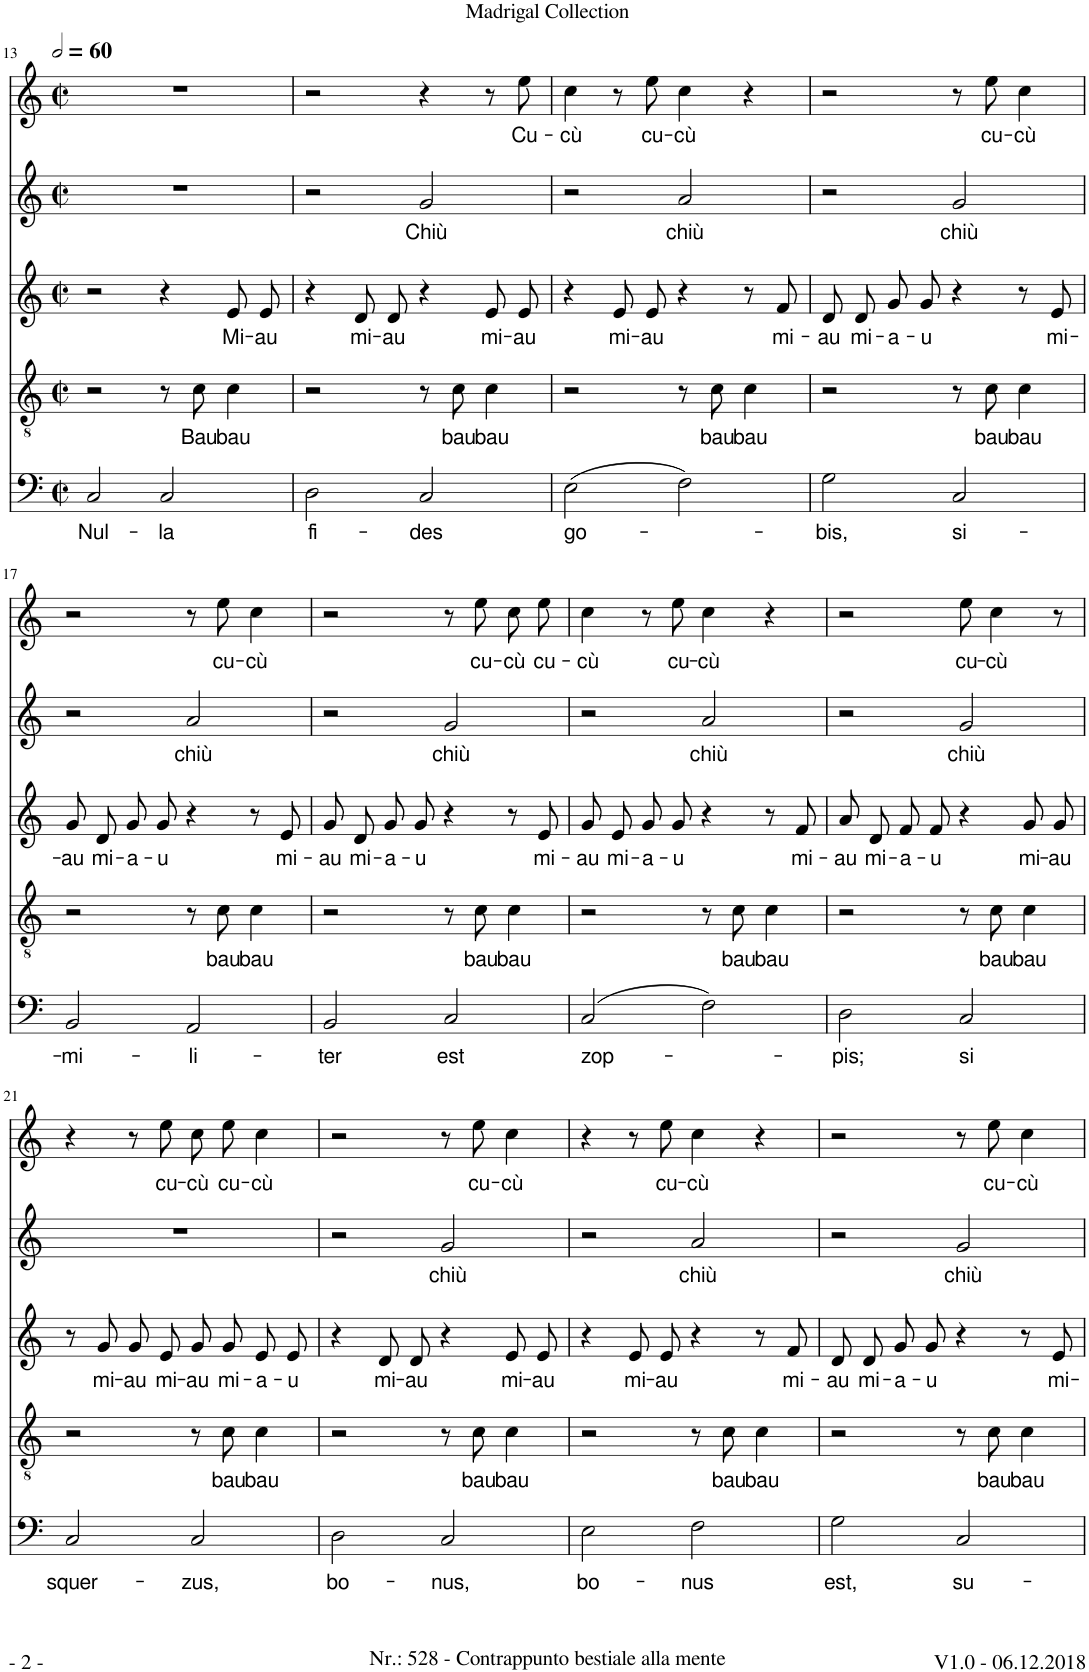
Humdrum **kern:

**kern	**text	**kern	**text	**kern	**text	**kern	**text	**kern	**text
*part5	*part5	*part4	*part4	*part3	*part3	*part2	*part2	*part1	*part1
*staff5	*staff5	*staff4	*staff4	*staff3	*staff3	*staff2	*staff2	*staff1	*staff1
*I"B	*	*I"T	*	*I"A	*	*I"S2	*	*I"S1	*
!!LO:PB:g=z
*clefF4	*	*clefGv2	*	*clefG2	*	*clefG2	*	*clefG2	*
*Trd12c21	*	*Trd8c14	*	*Trd5c9	*	*Trd1c2	*	*Trd1c2	*
*k[]	*	*k[]	*	*k[]	*	*k[]	*	*k[]	*
*M2/2	*	*M2/2	*	*M2/2	*	*M2/2	*	*M2/2	*
*met(c|)	*	*met(c|)	*	*met(c|)	*	*met(c|)	*	*met(c|)	*
*MM120	*	*MM120	*	*MM120	*	*MM120	*	*MM120	*
=13	=13	=13	=13	=13	=13	=13	=13	=13	=13
!	!LO:LY:b	!	!	!	!	!	!	!	!
2C/	Nul-	2r	.	2r	.	1r	.	1r	.
!	!LO:LY:b	!	!	!	!	!	!	!	!
2C/	-la	8r	.	4r	.	.	.	.	.
!	!	!	!LO:LY:b	!	!	!	!	!	!
.	.	8c\	Bau	.	.	.	.	.	.
!	!	!	!LO:LY:b	!	!LO:LY:b	!	!	!	!
.	.	4c\	bau	8e/L	Mi-	.	.	.	.
!	!	!	!	!	!LO:LY:b	!	!	!	!
.	.	.	.	8e/J	-au	.	.	.	.
=14	=14	=14	=14	=14	=14	=14	=14	=14	=14
!	!LO:LY:b	!	!	!	!	!	!	!	!
2D\	fi-	2r	.	4r	.	2r	.	2r	.
!	!	!	!	!	!LO:LY:b	!	!	!	!
.	.	.	.	8d/L	mi-	.	.	.	.
!	!	!	!	!	!LO:LY:b	!	!	!	!
.	.	.	.	8d/J	-au	.	.	.	.
!	!LO:LY:b	!	!	!	!	!	!LO:LY:b	!	!
2C/	-des	8r	.	4r	.	2g/	Chiù	4r	.
!	!	!	!LO:LY:b	!	!	!	!	!	!
.	.	8c\	bau	.	.	.	.	.	.
!	!	!	!LO:LY:b	!	!LO:LY:b	!	!	!	!
.	.	4c\	bau	8e/L	mi-	.	.	8r	.
!	!	!	!	!	!LO:LY:b	!	!	!	!LO:LY:b
.	.	.	.	8e/J	-au	.	.	8ee\	Cu-
=15	=15	=15	=15	=15	=15	=15	=15	=15	=15
!	!LO:LY:b	!	!	!	!	!	!	!	!LO:LY:b
(2E\	go-	2r	.	4r	.	2r	.	4cc\	-cù
!	!	!	!	!	!LO:LY:b	!	!	!	!
.	.	.	.	8e/L	mi-	.	.	8r	.
!	!	!	!	!	!LO:LY:b	!	!	!	!LO:LY:b
.	.	.	.	8e/J	-au	.	.	8ee\	cu-
!	!	!	!	!	!	!	!LO:LY:b	!	!LO:LY:b
2F\)	.	8r	.	4r	.	2a/	chiù	4cc\	-cù
!	!	!	!LO:LY:b	!	!	!	!	!	!
.	.	8c\	bau	.	.	.	.	.	.
!	!	!	!LO:LY:b	!	!	!	!	!	!
.	.	4c\	bau	8r	.	.	.	4r	.
!	!	!	!	!	!LO:LY:b	!	!	!	!
.	.	.	.	8f/	mi-	.	.	.	.
=16	=16	=16	=16	=16	=16	=16	=16	=16	=16
!	!LO:LY:b	!	!	!	!LO:LY:b	!	!	!	!
2G\	-bis,	2r	.	8d/L	-au	2r	.	2r	.
!	!	!	!	!	!LO:LY:b	!	!	!	!
.	.	.	.	8d/	mi-	.	.	.	.
!	!	!	!	!	!LO:LY:b	!	!	!	!
.	.	.	.	8g/	-a-	.	.	.	.
!	!	!	!	!	!LO:LY:b	!	!	!	!
.	.	.	.	8g/J	-u	.	.	.	.
!	!LO:LY:b	!	!	!	!	!	!LO:LY:b	!	!
2C/	si-	8r	.	4r	.	2g/	chiù	8r	.
!	!	!	!LO:LY:b	!	!	!	!	!	!LO:LY:b
.	.	8c\	bau	.	.	.	.	8ee\	cu-
!	!	!	!LO:LY:b	!	!	!	!	!	!LO:LY:b
.	.	4c\	bau	8r	.	.	.	4cc\	-cù
!	!	!	!	!	!LO:LY:b	!	!	!	!
.	.	.	.	8e/	mi-	.	.	.	.
!!LO:LB:g=z
=17	=17	=17	=17	=17	=17	=17	=17	=17	=17
!	!LO:LY:b	!	!	!	!LO:LY:b	!	!	!	!
2BB/	-mi-	2r	.	8g/L	-au	2r	.	2r	.
!	!	!	!	!	!LO:LY:b	!	!	!	!
.	.	.	.	8d/	mi-	.	.	.	.
!	!	!	!	!	!LO:LY:b	!	!	!	!
.	.	.	.	8g/	-a-	.	.	.	.
!	!	!	!	!	!LO:LY:b	!	!	!	!
.	.	.	.	8g/J	-u	.	.	.	.
!	!LO:LY:b	!	!	!	!	!	!LO:LY:b	!	!
2AA/	-li-	8r	.	4r	.	2a/	chiù	8r	.
!	!	!	!LO:LY:b	!	!	!	!	!	!LO:LY:b
.	.	8c\	bau	.	.	.	.	8ee\	cu-
!	!	!	!LO:LY:b	!	!	!	!	!	!LO:LY:b
.	.	4c\	bau	8r	.	.	.	4cc\	-cù
!	!	!	!	!	!LO:LY:b	!	!	!	!
.	.	.	.	8e/	mi-	.	.	.	.
=18	=18	=18	=18	=18	=18	=18	=18	=18	=18
!	!LO:LY:b	!	!	!	!LO:LY:b	!	!	!	!
2BB/	-ter	2r	.	8g/L	-au	2r	.	2r	.
!	!	!	!	!	!LO:LY:b	!	!	!	!
.	.	.	.	8d/	mi-	.	.	.	.
!	!	!	!	!	!LO:LY:b	!	!	!	!
.	.	.	.	8g/	-a-	.	.	.	.
!	!	!	!	!	!LO:LY:b	!	!	!	!
.	.	.	.	8g/J	-u	.	.	.	.
!	!LO:LY:b	!	!	!	!	!	!LO:LY:b	!	!
2C/	est	8r	.	4r	.	2g/	chiù	8r	.
!	!	!	!LO:LY:b	!	!	!	!	!	!LO:LY:b
.	.	8c\	bau	.	.	.	.	8ee\L	cu-
!	!	!	!LO:LY:b	!	!	!	!	!	!LO:LY:b
.	.	4c\	bau	8r	.	.	.	8cc\	-cù
!	!	!	!	!	!LO:LY:b	!	!	!	!LO:LY:b
.	.	.	.	8e/	mi-	.	.	8ee\J	cu-
=19	=19	=19	=19	=19	=19	=19	=19	=19	=19
!	!LO:LY:b	!	!	!	!LO:LY:b	!	!	!	!LO:LY:b
(2C/	zop-	2r	.	8g/L	-au	2r	.	4cc\	-cù
!	!	!	!	!	!LO:LY:b	!	!	!	!
.	.	.	.	8e/	mi-	.	.	.	.
!	!	!	!	!	!LO:LY:b	!	!	!	!
.	.	.	.	8g/	-a-	.	.	8r	.
!	!	!	!	!	!LO:LY:b	!	!	!	!LO:LY:b
.	.	.	.	8g/J	-u	.	.	8ee\	cu-
!	!	!	!	!	!	!	!LO:LY:b	!	!LO:LY:b
2F\)	.	8r	.	4r	.	2a/	chiù	4cc\	-cù
!	!	!	!LO:LY:b	!	!	!	!	!	!
.	.	8c\	bau	.	.	.	.	.	.
!	!	!	!LO:LY:b	!	!	!	!	!	!
.	.	4c\	bau	8r	.	.	.	4r	.
!	!	!	!	!	!LO:LY:b	!	!	!	!
.	.	.	.	8f/	mi-	.	.	.	.
=20	=20	=20	=20	=20	=20	=20	=20	=20	=20
!	!LO:LY:b	!	!	!	!LO:LY:b	!	!	!	!
2D\	-pis;	2r	.	8a/L	-au	2r	.	2r	.
!	!	!	!	!	!LO:LY:b	!	!	!	!
.	.	.	.	8d/	mi-	.	.	.	.
!	!	!	!	!	!LO:LY:b	!	!	!	!
.	.	.	.	8f/	-a-	.	.	.	.
!	!	!	!	!	!LO:LY:b	!	!	!	!
.	.	.	.	8f/J	-u	.	.	.	.
!	!LO:LY:b	!	!	!	!	!	!LO:LY:b	!	!LO:LY:b
2C/	si	8r	.	4r	.	2g/	chiù	8ee\	cu-
!	!	!	!LO:LY:b	!	!	!	!	!	!LO:LY:b
.	.	8c\	bau	.	.	.	.	4cc\	-cù
!	!	!	!LO:LY:b	!	!LO:LY:b	!	!	!	!
.	.	4c\	bau	8g/L	mi-	.	.	.	.
!	!	!	!	!	!LO:LY:b	!	!	!	!
.	.	.	.	8g/J	-au	.	.	8r	.
!!LO:LB:g=z
=21	=21	=21	=21	=21	=21	=21	=21	=21	=21
!	!LO:LY:b	!	!	!	!	!	!	!	!
2C/	squer-	2r	.	8r	.	1r	.	4r	.
!	!	!	!	!	!LO:LY:b	!	!	!	!
.	.	.	.	8g/L	mi-	.	.	.	.
!	!	!	!	!	!LO:LY:b	!	!	!	!
.	.	.	.	8g/	-au	.	.	8r	.
!	!	!	!	!	!LO:LY:b	!	!	!	!LO:LY:b
.	.	.	.	8e/J	mi-	.	.	8ee\	cu-
!	!LO:LY:b	!	!	!	!LO:LY:b	!	!	!	!LO:LY:b
2C/	-zus,	8r	.	8g/L	-au	.	.	8cc\L	-cù
!	!	!	!LO:LY:b	!	!LO:LY:b	!	!	!	!LO:LY:b
.	.	8c\	bau	8g/	mi-	.	.	8ee\J	cu-
!	!	!	!LO:LY:b	!	!LO:LY:b	!	!	!	!LO:LY:b
.	.	4c\	bau	8e/	-a-	.	.	4cc\	-cù
!	!	!	!	!	!LO:LY:b	!	!	!	!
.	.	.	.	8e/J	-u	.	.	.	.
=22	=22	=22	=22	=22	=22	=22	=22	=22	=22
!	!LO:LY:b	!	!	!	!	!	!	!	!
2D\	bo-	2r	.	4r	.	2r	.	2r	.
!	!	!	!	!	!LO:LY:b	!	!	!	!
.	.	.	.	8d/L	mi-	.	.	.	.
!	!	!	!	!	!LO:LY:b	!	!	!	!
.	.	.	.	8d/J	-au	.	.	.	.
!	!LO:LY:b	!	!	!	!	!	!LO:LY:b	!	!
2C/	-nus,	8r	.	4r	.	2g/	chiù	8r	.
!	!	!	!LO:LY:b	!	!	!	!	!	!LO:LY:b
.	.	8c\	bau	.	.	.	.	8ee\	cu-
!	!	!	!LO:LY:b	!	!LO:LY:b	!	!	!	!LO:LY:b
.	.	4c\	bau	8e/L	mi-	.	.	4cc\	-cù
!	!	!	!	!	!LO:LY:b	!	!	!	!
.	.	.	.	8e/J	-au	.	.	.	.
=23	=23	=23	=23	=23	=23	=23	=23	=23	=23
!	!LO:LY:b	!	!	!	!	!	!	!	!
2E\	bo-	2r	.	4r	.	2r	.	4r	.
!	!	!	!	!	!LO:LY:b	!	!	!	!
.	.	.	.	8e/L	mi-	.	.	8r	.
!	!	!	!	!	!LO:LY:b	!	!	!	!LO:LY:b
.	.	.	.	8e/J	-au	.	.	8ee\	cu-
!	!LO:LY:b	!	!	!	!	!	!LO:LY:b	!	!LO:LY:b
2F\	-nus	8r	.	4r	.	2a/	chiù	4cc\	-cù
!	!	!	!LO:LY:b	!	!	!	!	!	!
.	.	8c\	bau	.	.	.	.	.	.
!	!	!	!LO:LY:b	!	!	!	!	!	!
.	.	4c\	bau	8r	.	.	.	4r	.
!	!	!	!	!	!LO:LY:b	!	!	!	!
.	.	.	.	8f/	mi-	.	.	.	.
=24	=24	=24	=24	=24	=24	=24	=24	=24	=24
!	!LO:LY:b	!	!	!	!LO:LY:b	!	!	!	!
2G\	est,	2r	.	8d/L	-au	2r	.	2r	.
!	!	!	!	!	!LO:LY:b	!	!	!	!
.	.	.	.	8d/	mi-	.	.	.	.
!	!	!	!	!	!LO:LY:b	!	!	!	!
.	.	.	.	8g/	-a-	.	.	.	.
!	!	!	!	!	!LO:LY:b	!	!	!	!
.	.	.	.	8g/J	-u	.	.	.	.
!	!LO:LY:b	!	!	!	!	!	!LO:LY:b	!	!
2C/	su-	8r	.	4r	.	2g/	chiù	8r	.
!	!	!	!LO:LY:b	!	!	!	!	!	!LO:LY:b
.	.	8c\	bau	.	.	.	.	8ee\	cu-
!	!	!	!LO:LY:b	!	!	!	!	!	!LO:LY:b
.	.	4c\	bau	8r	.	.	.	4cc\	-cù
!	!	!	!	!	!LO:LY:b	!	!	!	!
.	.	.	.	8e/	mi-	.	.	.	.
=	=	=	=	=	=	=	=	=	=
*-	*-	*-	*-	*-	*-	*-	*-	*-	*-
